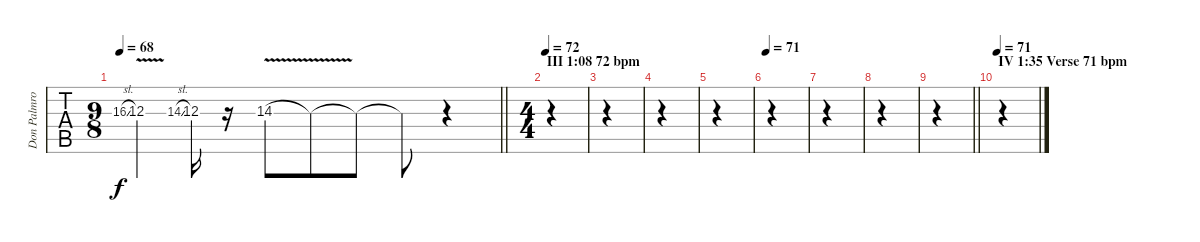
\track ("Don Palmroos (Guitar) C Tuning" "Don Palmro") {instrument overdrivenguitar}
\staff {tabs}
\tuning (C4 G3 Eb3 Bb2 F2 C2) {hide}
\ts (9 8)
\tempo 68
\clef g2
\barLineRight lightlight
\ks c
16.3{sl}.8{gr dy f} 12.3{v}.4 14.3{sl}.8{gr} 12.3.16 r.16 14.3{v}.8 14.3{t}.8 14.3{t}.8 14.3{t}.8 r.4 |
\ts (4 4)
\section ("" "III 1:08 72 bpm")
\tempo 72
|
|
|
|
\tempo 71
|
|
|
\barLineRight lightlight
|
\section ("" "IV 1:35 Verse 71 bpm")
\tempo 71
